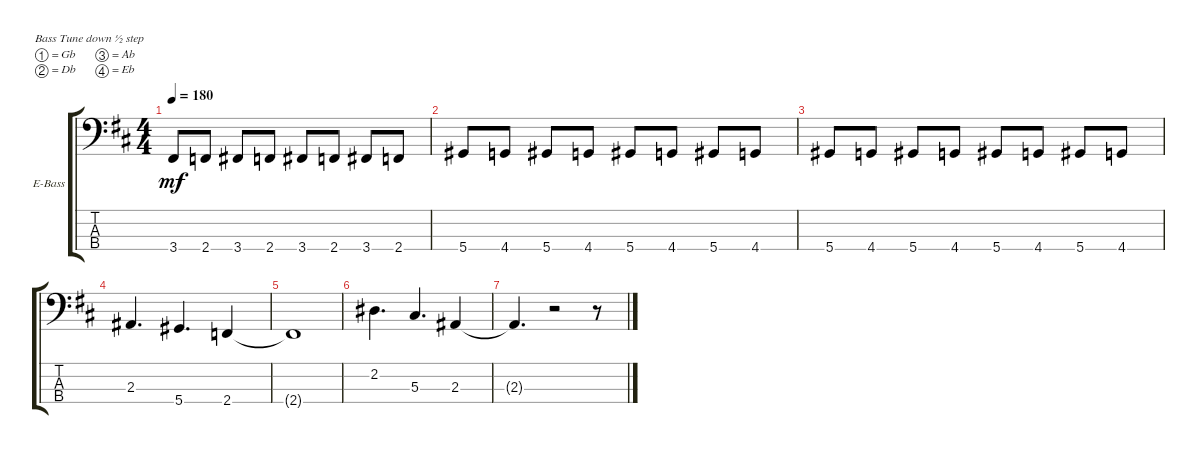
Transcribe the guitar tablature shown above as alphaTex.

\defaultSystemsLayout 4
\bracketExtendMode groupsimilarinstruments
\firstSystemTrackNameOrientation horizontal
\otherSystemsTrackNameOrientation horizontal
\track ("Electric Bass" "E-Bass") {instrument electricbassfinger}
\staff {score tabs}
\tuning (Gb2 Db2 Ab1 Eb1)
\ts (4 4)
\tempo 180
\clef f4
\scale
0.333333
\ks bminor
3.4.8{dy mf} 2.4.8 3.4.8 2.4.8 3.4.8 2.4.8 3.4.8 2.4.8 |
\scale
0.333333 5.4.8 4.4.8 5.4.8 4.4.8 5.4.8 4.4.8 5.4.8 4.4.8 |
\scale
0.333333 5.4.8 4.4.8 5.4.8 4.4.8 5.4.8 4.4.8 5.4.8 4.4.8 |
\scale
0.333333 2.3.4{d} 5.4.4{d} 2.4.4 |
2.4{t}.1 |
2.2.4{d} 5.3.4{d} 2.3.4 |
2.3{t}.4{d} r.2 r.8
